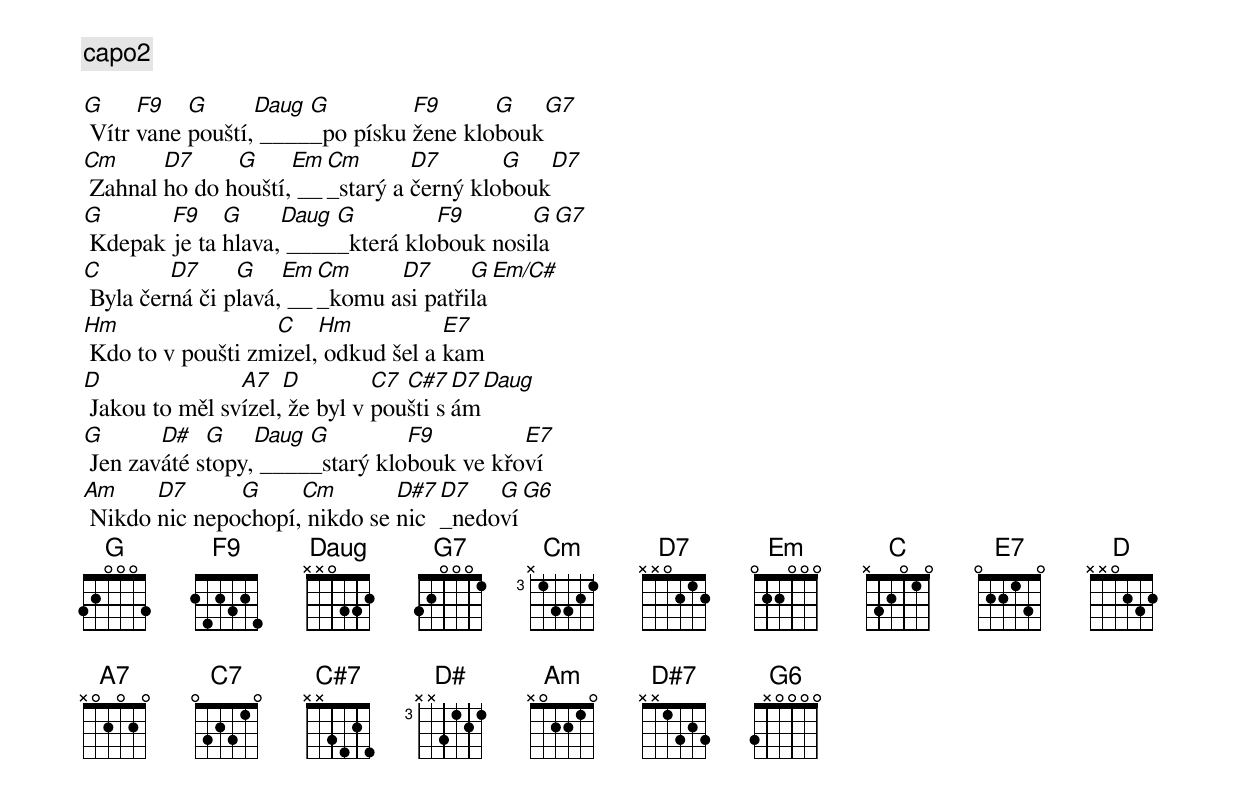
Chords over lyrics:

[capo2]

G     F9   G      Daug G         F9      G   G7
 Vítr vane pouští, _____po písku žene klobouk
Cm      D7     G     Em Cm       D7       G   D7
 Zahnal ho do houští, ___starý a černý klobouk
G       F9    G     Daug G         F9       G G7
 Kdepak je ta hlava, _____která klobouk nosila
C        D7     G    Em Cm     D7      G Em/C#
 Byla černá či plavá, ___komu asi patřila
Hm                 C    Hm           E7
 Kdo to v poušti zmizel, odkud šel a kam
D               A7   D         C7 C#7  D7 Daug
 Jakou to měl svízel, že byl v poušti sám
G       D#   G    Daug G         F9         E7
 Jen zaváté stopy, _____starý klobouk ve křoví
Am     D7      G     Cm        D#7 D7   G G6
 Nikdo nic nepochopí, nikdo se nic _nedoví
